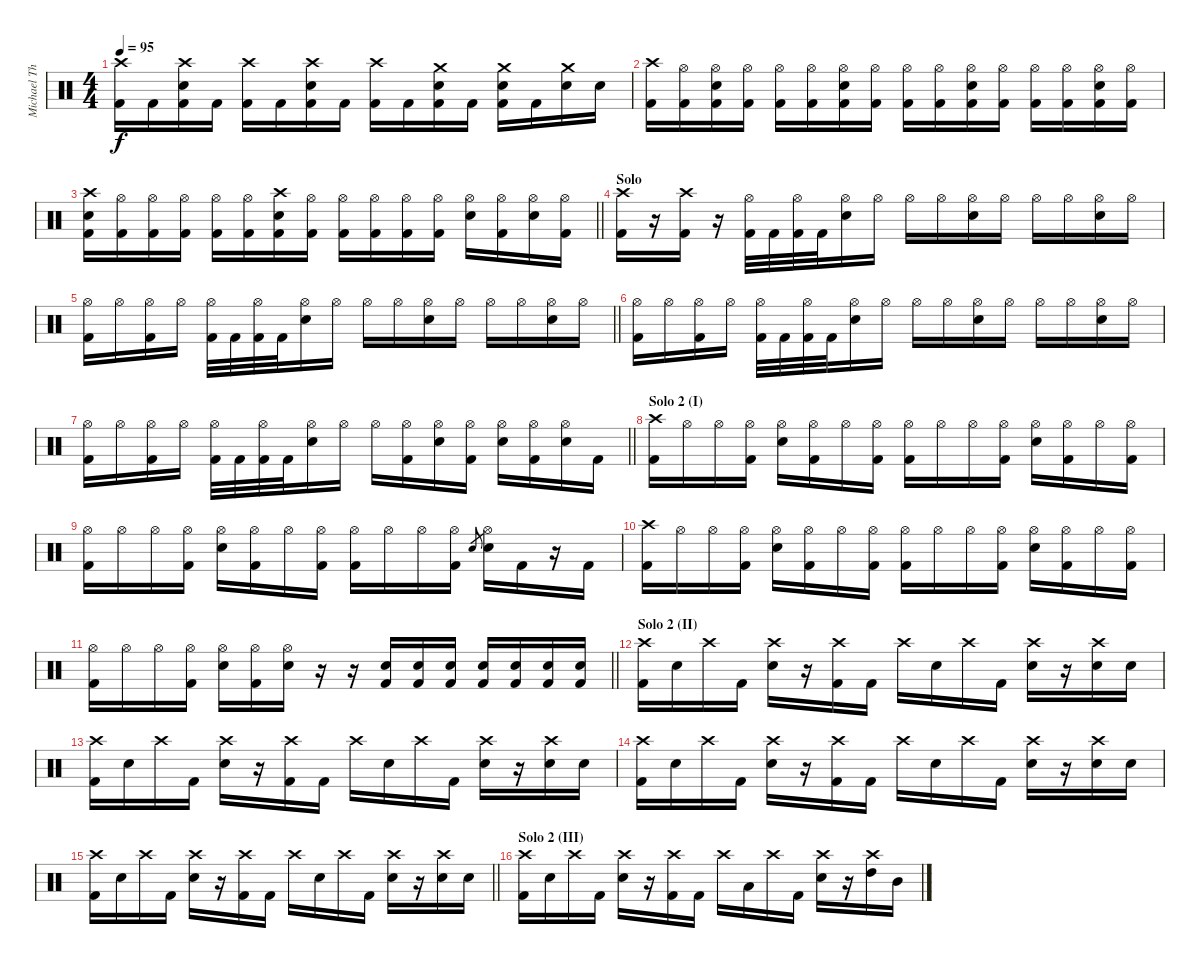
\track ("Michael Thomas" "Michael Th") {instrument percussion}
\staff {score}
\articulation defaults
\ts (4 4)
\tempo 95
\clef neutral
\ks c
("Crash high (hit)" "Kick (hit) 2").16{dy f} "Kick (hit) 2".16 ("Crash high (hit)" "Electric Snare (hit)" "Kick (hit) 2").16 "Kick (hit) 2".16 ("Crash high (hit)" "Kick (hit) 2").16 "Kick (hit) 2".16 ("Crash high (hit)" "Electric Snare (hit)" "Kick (hit) 2").16 "Kick (hit) 2".16 ("Crash high (hit)" "Kick (hit) 2").16 "Kick (hit) 2".16 ("Crash medium (hit)" "Electric Snare (hit)" "Kick (hit) 2").16 "Kick (hit) 2".16 ("Crash medium (hit)" "Electric Snare (hit)" "Kick (hit) 2").16 "Kick (hit) 2".16 ("Crash medium (hit)" "Electric Snare (hit)").16 "Electric Snare (hit)".16 |
("Crash high (hit)" "Kick (hit) 2").16 ("Hi-Hat (open)" "Kick (hit) 2").16 ("Hi-Hat (open)" "Electric Snare (hit)" "Kick (hit) 2").16 ("Hi-Hat (open)" "Kick (hit) 2").16 ("Hi-Hat (open)" "Kick (hit) 2").16 ("Hi-Hat (open)" "Kick (hit) 2").16 ("Hi-Hat (open)" "Electric Snare (hit)" "Kick (hit) 2").16 ("Hi-Hat (open)" "Kick (hit) 2").16 ("Hi-Hat (open)" "Kick (hit) 2").16 ("Hi-Hat (open)" "Kick (hit) 2").16 ("Hi-Hat (open)" "Electric Snare (hit)" "Kick (hit) 2").16 ("Hi-Hat (open)" "Kick (hit) 2").16 ("Hi-Hat (open)" "Kick (hit) 2").16 ("Hi-Hat (open)" "Kick (hit) 2").16 ("Hi-Hat (open)" "Electric Snare (hit)" "Kick (hit) 2").16 ("Hi-Hat (open)" "Kick (hit) 2").16 |
\barLineRight lightlight
("Crash high (hit)" "Electric Snare (hit)" "Kick (hit) 2").16 ("Hi-Hat (open)" "Kick (hit) 2").16 ("Hi-Hat (open)" "Kick (hit) 2").16 ("Hi-Hat (open)" "Kick (hit) 2").16 ("Hi-Hat (open)" "Kick (hit) 2").16 ("Hi-Hat (open)" "Kick (hit) 2").16 ("Crash high (hit)" "Electric Snare (hit)" "Kick (hit) 2").16 ("Hi-Hat (open)" "Kick (hit) 2").16 ("Hi-Hat (open)" "Kick (hit) 2").16 ("Hi-Hat (open)" "Kick (hit) 2").16 ("Hi-Hat (open)" "Kick (hit) 2").16 ("Hi-Hat (open)" "Kick (hit) 2").16 ("Hi-Hat (open)" "Electric Snare (hit)").16 ("Hi-Hat (open)" "Kick (hit) 2").16 ("Hi-Hat (open)" "Electric Snare (hit)").16 ("Hi-Hat (open)" "Kick (hit) 2").16 |
\section ("" "Solo")
("Crash high (hit)" "Kick (hit) 2").16 r.16 ("Crash high (hit)" "Kick (hit) 2").16 r.16 ("Hi-Hat (open)" "Kick (hit) 2").32 "Kick (hit) 2".32 ("Hi-Hat (open)" "Kick (hit) 2").32 "Kick (hit) 2".32 ("Hi-Hat (open)" "Electric Snare (hit)").16 "Hi-Hat (open)".16 "Hi-Hat (open)".16 "Hi-Hat (open)".16 ("Hi-Hat (open)" "Electric Snare (hit)").16 "Hi-Hat (open)".16 "Hi-Hat (open)".16 "Hi-Hat (open)".16 ("Hi-Hat (open)" "Electric Snare (hit)").16 "Hi-Hat (open)".16 |
\barLineRight lightlight
("Hi-Hat (open)" "Kick (hit) 2").16 "Hi-Hat (open)".16 ("Hi-Hat (open)" "Kick (hit) 2").16 "Hi-Hat (open)".16 ("Hi-Hat (open)" "Kick (hit) 2").32 "Kick (hit) 2".32 ("Hi-Hat (open)" "Kick (hit) 2").32 "Kick (hit) 2".32 ("Hi-Hat (open)" "Electric Snare (hit)").16 "Hi-Hat (open)".16 "Hi-Hat (open)".16 "Hi-Hat (open)".16 ("Hi-Hat (open)" "Electric Snare (hit)").16 "Hi-Hat (open)".16 "Hi-Hat (open)".16 "Hi-Hat (open)".16 ("Hi-Hat (open)" "Electric Snare (hit)").16 "Hi-Hat (open)".16 |
("Hi-Hat (open)" "Kick (hit) 2").16 "Hi-Hat (open)".16 ("Hi-Hat (open)" "Kick (hit) 2").16 "Hi-Hat (open)".16 ("Hi-Hat (open)" "Kick (hit) 2").32 "Kick (hit) 2".32 ("Hi-Hat (open)" "Kick (hit) 2").32 "Kick (hit) 2".32 ("Hi-Hat (open)" "Electric Snare (hit)").16 "Hi-Hat (open)".16 "Hi-Hat (open)".16 "Hi-Hat (open)".16 ("Hi-Hat (open)" "Electric Snare (hit)").16 "Hi-Hat (open)".16 "Hi-Hat (open)".16 "Hi-Hat (open)".16 ("Hi-Hat (open)" "Electric Snare (hit)").16 "Hi-Hat (open)".16 |
\barLineRight lightlight
("Hi-Hat (open)" "Kick (hit) 2").16 "Hi-Hat (open)".16 ("Hi-Hat (open)" "Kick (hit) 2").16 "Hi-Hat (open)".16 ("Hi-Hat (open)" "Kick (hit) 2").32 "Kick (hit) 2".32 ("Hi-Hat (open)" "Kick (hit) 2").32 "Kick (hit) 2".32 ("Hi-Hat (open)" "Electric Snare (hit)").16 "Hi-Hat (open)".16 "Hi-Hat (open)".16 ("Hi-Hat (open)" "Kick (hit) 2").16 ("Hi-Hat (open)" "Electric Snare (hit)").16 ("Hi-Hat (open)" "Kick (hit) 2").16 ("Hi-Hat (open)" "Electric Snare (hit)").16 ("Hi-Hat (open)" "Kick (hit) 2").16 ("Hi-Hat (open)" "Electric Snare (hit)").16 "Kick (hit) 2".16 |
\section ("" "Solo 2 (I)")
("Crash high (hit)" "Kick (hit) 2").16 "Hi-Hat (open)".16 "Hi-Hat (open)".16 ("Hi-Hat (open)" "Kick (hit) 2").16 ("Hi-Hat (open)" "Electric Snare (hit)").16 ("Hi-Hat (open)" "Kick (hit) 2").16 "Hi-Hat (open)".16 ("Hi-Hat (open)" "Kick (hit) 2").16 ("Hi-Hat (open)" "Kick (hit) 2").16 "Hi-Hat (open)".16 "Hi-Hat (open)".16 ("Hi-Hat (open)" "Kick (hit) 2").16 ("Hi-Hat (open)" "Electric Snare (hit)").16 ("Hi-Hat (open)" "Kick (hit) 2").16 "Hi-Hat (open)".16 ("Hi-Hat (open)" "Kick (hit) 2").16 |
("Hi-Hat (open)" "Kick (hit) 2").16 "Hi-Hat (open)".16 "Hi-Hat (open)".16 ("Hi-Hat (open)" "Kick (hit) 2").16 ("Hi-Hat (open)" "Electric Snare (hit)").16 ("Hi-Hat (open)" "Kick (hit) 2").16 "Hi-Hat (open)".16 ("Hi-Hat (open)" "Kick (hit) 2").16 ("Hi-Hat (open)" "Kick (hit) 2").16 "Hi-Hat (open)".16 "Hi-Hat (open)".16 ("Hi-Hat (open)" "Kick (hit) 2").16 "Electric Snare (hit)".8{gr} ("Hi-Hat (open)" "Electric Snare (hit)").16 "Kick (hit) 2".16 r.16 "Kick (hit) 2".16 |
("Crash high (hit)" "Kick (hit) 2").16 "Hi-Hat (open)".16 "Hi-Hat (open)".16 ("Hi-Hat (open)" "Kick (hit) 2").16 ("Hi-Hat (open)" "Electric Snare (hit)").16 ("Hi-Hat (open)" "Kick (hit) 2").16 "Hi-Hat (open)".16 ("Hi-Hat (open)" "Kick (hit) 2").16 ("Hi-Hat (open)" "Kick (hit) 2").16 "Hi-Hat (open)".16 "Hi-Hat (open)".16 ("Hi-Hat (open)" "Kick (hit) 2").16 ("Hi-Hat (open)" "Electric Snare (hit)").16 ("Hi-Hat (open)" "Kick (hit) 2").16 "Hi-Hat (open)".16 ("Hi-Hat (open)" "Kick (hit) 2").16 |
\barLineRight lightlight
("Hi-Hat (open)" "Kick (hit) 2").16 "Hi-Hat (open)".16 "Hi-Hat (open)".16 ("Hi-Hat (open)" "Kick (hit) 2").16 ("Hi-Hat (open)" "Electric Snare (hit)").16 ("Hi-Hat (open)" "Kick (hit) 2").16 ("Hi-Hat (open)" "Electric Snare (hit)").16 r.16 r.16 ("Electric Snare (hit)" "Kick (hit) 2").16 ("Electric Snare (hit)" "Kick (hit) 2").16 ("Electric Snare (hit)" "Kick (hit) 2").16 ("Electric Snare (hit)" "Kick (hit) 2").16 ("Electric Snare (hit)" "Kick (hit) 2").16 ("Electric Snare (hit)" "Kick (hit) 2").16 ("Electric Snare (hit)" "Kick (hit) 2").16 |
\section ("" "Solo 2 (II)")
("Crash high (hit)" "Kick (hit) 2").16 "Electric Snare (hit)".16 "Crash high (hit)".16 "Kick (hit) 2".16 ("Crash high (hit)" "Electric Snare (hit)").16 r.16 ("Crash high (hit)" "Kick (hit) 2").16 "Kick (hit) 2".16 "Crash high (hit)".16 "Electric Snare (hit)".16 "Crash high (hit)".16 "Kick (hit) 2".16 ("Crash high (hit)" "Electric Snare (hit)").16 r.16 ("Crash high (hit)" "Electric Snare (hit)").16 "Electric Snare (hit)".16 |
("Crash high (hit)" "Kick (hit) 2").16 "Electric Snare (hit)".16 "Crash high (hit)".16 "Kick (hit) 2".16 ("Crash high (hit)" "Electric Snare (hit)").16 r.16 ("Crash high (hit)" "Kick (hit) 2").16 "Kick (hit) 2".16 "Crash high (hit)".16 "Electric Snare (hit)".16 "Crash high (hit)".16 "Kick (hit) 2".16 ("Crash high (hit)" "Electric Snare (hit)").16 r.16 ("Crash high (hit)" "Electric Snare (hit)").16 "Electric Snare (hit)".16 |
("Crash high (hit)" "Kick (hit) 2").16 "Electric Snare (hit)".16 "Crash high (hit)".16 "Kick (hit) 2".16 ("Crash high (hit)" "Electric Snare (hit)").16 r.16 ("Crash high (hit)" "Kick (hit) 2").16 "Kick (hit) 2".16 "Crash high (hit)".16 "Electric Snare (hit)".16 "Crash high (hit)".16 "Kick (hit) 2".16 ("Crash high (hit)" "Electric Snare (hit)").16 r.16 ("Crash high (hit)" "Electric Snare (hit)").16 "Electric Snare (hit)".16 |
\barLineRight lightlight
("Crash high (hit)" "Kick (hit) 2").16 "Electric Snare (hit)".16 "Crash high (hit)".16 "Kick (hit) 2".16 ("Crash high (hit)" "Electric Snare (hit)").16 r.16 ("Crash high (hit)" "Kick (hit) 2").16 "Kick (hit) 2".16 "Crash high (hit)".16 "Electric Snare (hit)".16 "Crash high (hit)".16 "Kick (hit) 2".16 ("Crash high (hit)" "Electric Snare (hit)").16 r.16 ("Crash high (hit)" "Electric Snare (hit)").16 "Electric Snare (hit)".16 |
\section ("" "Solo 2 (III)")
("Crash high (hit)" "Kick (hit) 2").16 "Electric Snare (hit)".16 "Crash high (hit)".16 "Kick (hit) 2".16 ("Crash high (hit)" "Electric Snare (hit)").16 r.16 ("Crash high (hit)" "Kick (hit) 2").16 "Kick (hit) 2".16 "Crash high (hit)".16 "Low Tom (hit)".16 "Crash high (hit)".16 "Kick (hit) 2".16 ("Crash high (hit)" "Electric Snare (hit)").16 r.16 ("Crash high (hit)" "High Tom (hit)").16 "Mid Tom (hit)".16
